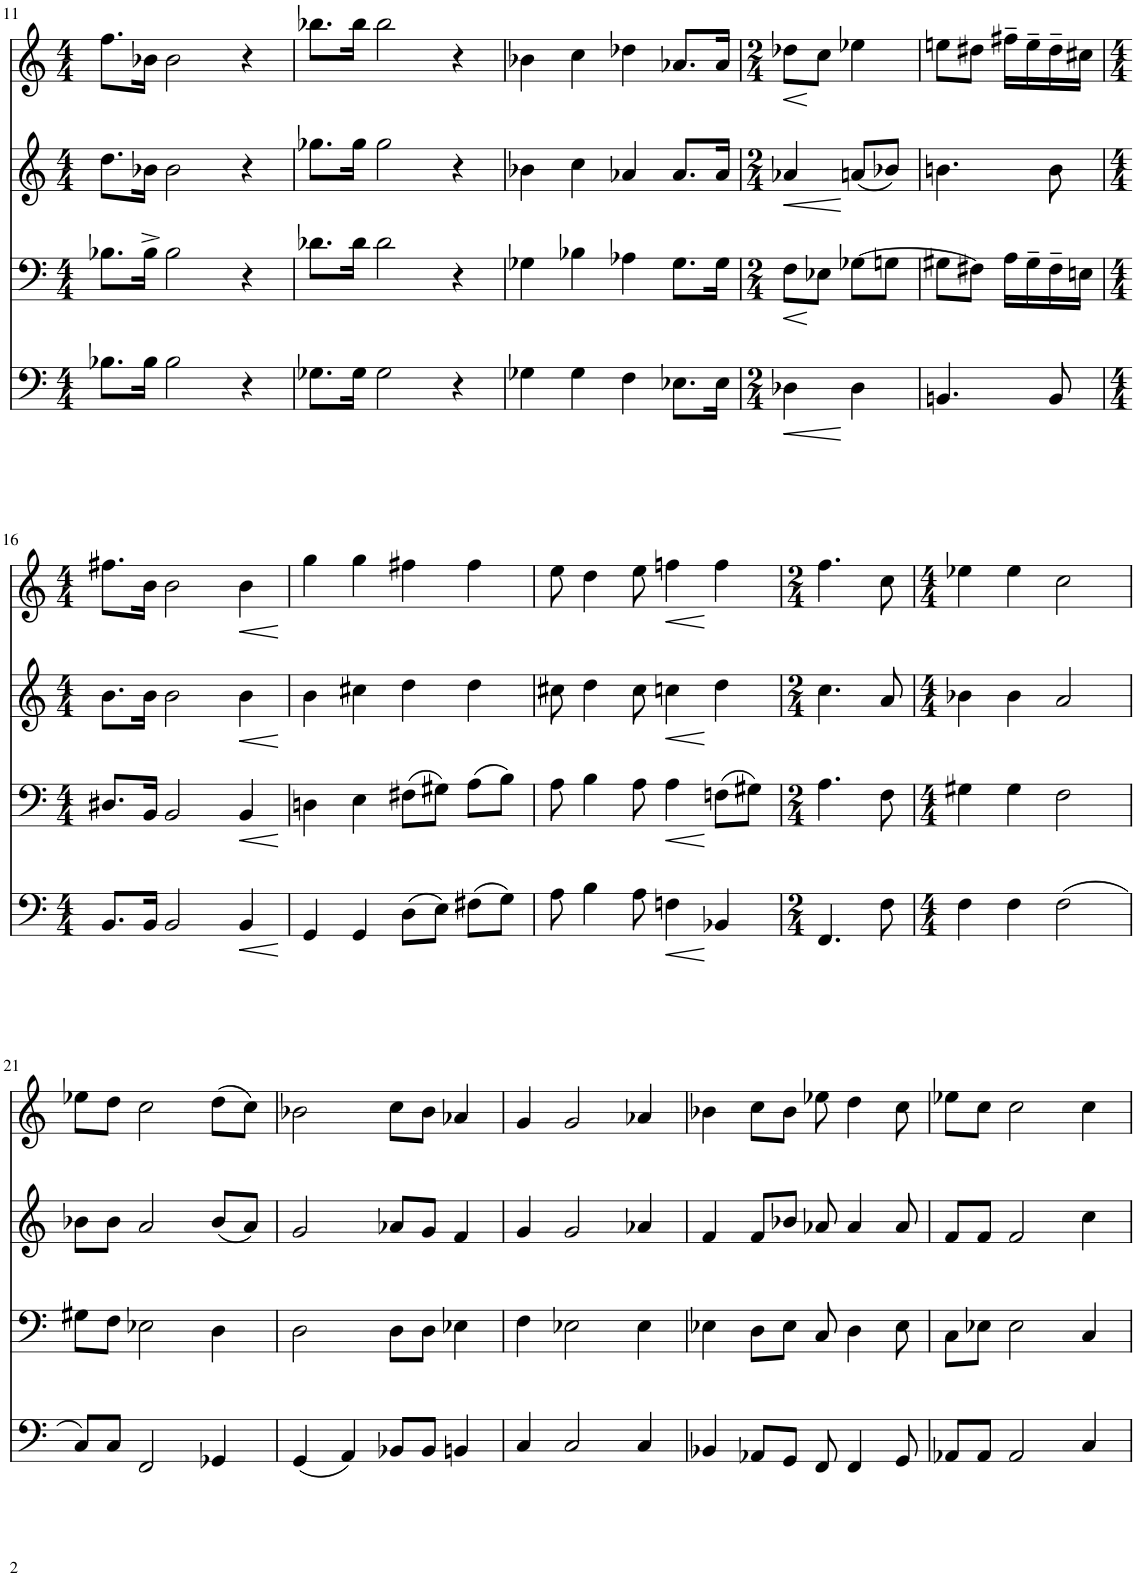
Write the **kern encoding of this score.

**kern	**dynam	**kern	**dynam	**kern	**dynam	**kern	**dynam
*part4	*part4	*part3	*part3	*part2	*part2	*part1	*part1
*staff4	*staff4	*staff3	*staff3	*staff2	*staff2	*staff1	*staff1
*I"Piano	*	*I"Piano	*	*I"Piano	*	*I"Piano	*
*I'Pno	*	*I'Pno	*	*I'Pno	*	*I'Pno	*
!!LO:PB:g=z
*clefF4	*	*clefF4	*	*clefG2	*	*clefG2	*
*k[]	*	*k[]	*	*k[]	*	*k[]	*
*M4/4	*	*M4/4	*	*M4/4	*	*M4/4	*
=11	=11	=11	=11	=11	=11	=11	=11
8.B-X\L	.	8.B-X\L	.	8.dd\L	.	8.ff\L	.
16B-\Jk	.	16B-^\Jk	.	16b-X\Jk	.	16b-X\Jk	.
2B-\	.	2B-\	.	2b-\	.	2b-\	.
4r	.	4r	.	4r	.	4r	.
=12	=12	=12	=12	=12	=12	=12	=12
8.G-X\L	.	8.d-X\L	.	8.gg-X\L	.	8.bb-X\L	.
16G-\Jk	.	16d-\Jk	.	16gg-\Jk	.	16bb-\Jk	.
2G-\	.	2d-\	.	2gg-\	.	2bb-\	.
4r	.	4r	.	4r	.	4r	.
=13	=13	=13	=13	=13	=13	=13	=13
4G-X\	.	4G-X\	.	4b-X\	.	4b-X\	.
4G-\	.	4B-X\	.	4cc\	.	4cc\	.
4F\	.	4A-X\	.	4a-X/	.	4dd-X\	.
8.E-X\L	.	8.G-\L	.	8.a-/L	.	8.a-X/L	.
16E-\Jk	.	16G-\Jk	.	16a-/Jk	.	16a-/Jk	.
=14	=14	=14	=14	=14	=14	=14	=14
*M2/4	*	*M2/4	*	*M2/4	*	*M2/4	*
!	!LO:HP:b	!	!LO:HP:b	!	!LO:HP:b	!	!LO:HP:b
4D-X\	<	8F\L	<	4a-X/	<	8dd-X\L	<
.	.	8E-X\J	[	.	.	8cc\J	[
4D-\	[	[8G-X\L	.	(8an/L	[	4ee-X\	.
.	.	8Gn\J	.	8b-X/J)	.	.	.
=15	=15	=15	=15	=15	=15	=15	=15
4.BBn/	.	8G#X\L	.	4.bn\	.	8een\L	.
.	.	8F#X\J]	.	.	.	8dd#X\J	.
.	.	16A\LL	.	.	.	16ff#X~\LL	.
.	.	16G#~\	.	.	.	16ee~\	.
8BB/	.	16F#~\	.	8b\	.	16dd#~\	.
.	.	16En\JJ	.	.	.	16cc#X\JJ	.
!!LO:LB:g=z
=16	=16	=16	=16	=16	=16	=16	=16
*M4/4	*	*M4/4	*	*M4/4	*	*M4/4	*
8.BB/L	.	8.D#X/L	.	8.b\L	.	8.ff#X\L	.
16BB/Jk	.	16BB/Jk	.	16b\Jk	.	16b\Jk	.
2BB/	.	2BB/	.	2b\	.	2b\	.
!	!LO:HP:b	!	!LO:HP:b	!	!LO:HP:b	!	!LO:HP:b
4BB/	<	4BB/	<	4b\	<	4b\	<
.	[	.	[	.	[	.	[
=17	=17	=17	=17	=17	=17	=17	=17
4GG/	.	4Dn\	.	4b\	.	4gg\	.
4GG/	.	4E\	.	4cc#X\	.	4gg\	.
(8D\L	.	(8F#X\L	.	4dd\	.	4ff#X\	.
8E\J)	.	8G#X\J)	.	.	.	.	.
(8F#X\L	.	(8A\L	.	4dd\	.	4ff#\	.
8G\J)	.	8B\J)	.	.	.	.	.
=18	=18	=18	=18	=18	=18	=18	=18
8A\	.	8A\	.	8cc#X\	.	8ee\	.
4B\	.	4B\	.	4dd\	.	4dd\	.
8A\	.	8A\	.	8cc#\	.	8ee\	.
!	!LO:HP:b	!	!LO:HP:b	!	!LO:HP:b	!	!LO:HP:b
4Fn\	<	4A\	<	4ccn\	<	4ffn\	<
4BB-X/	[	(8Fn\L	[	4dd\	[	4ff\	[
.	.	8G#X\J)	.	.	.	.	.
=19	=19	=19	=19	=19	=19	=19	=19
*M2/4	*	*M2/4	*	*M2/4	*	*M2/4	*
4.FF/	.	4.A\	.	4.cc\	.	4.ff\	.
8F\	.	8F\	.	8a/	.	8cc\	.
=20	=20	=20	=20	=20	=20	=20	=20
*M4/4	*	*M4/4	*	*M4/4	*	*M4/4	*
4F\	.	4G#X\	.	4b-X\	.	4ee-X\	.
4F\	.	4G#\	.	4b-\	.	4ee-\	.
(2F\	.	2F\	.	2a/	.	2cc\	.
!!LO:LB:g=z
=21	=21	=21	=21	=21	=21	=21	=21
8C/L)	.	8G#X\L	.	8b-X\L	.	8ee-X\L	.
8C/J	.	8F\J	.	8b-\J	.	8dd\J	.
2FF/	.	2E-X\	.	2a/	.	2cc\	.
4GG-X/	.	4D\	.	(8b-/L	.	(8dd\L	.
.	.	.	.	8a/J)	.	8cc\J)	.
=22	=22	=22	=22	=22	=22	=22	=22
(4GG/	.	2D\	.	2g/	.	2b-X\	.
4AA/)	.	.	.	.	.	.	.
8BB-X/L	.	8D\L	.	8a-X/L	.	8cc\L	.
8BB-/J	.	8D\J	.	8g/J	.	8b-\J	.
4BBn/	.	4E-X\	.	4f/	.	4a-X/	.
=23	=23	=23	=23	=23	=23	=23	=23
4C/	.	4F\	.	4g/	.	4g/	.
2C/	.	2E-X\	.	2g/	.	2g/	.
4C/	.	4E-\	.	4a-X/	.	4a-X/	.
=24	=24	=24	=24	=24	=24	=24	=24
4BB-X/	.	4E-X\	.	4f/	.	4b-X\	.
8AA-X/L	.	8D\L	.	8f/L	.	8cc\L	.
8GG/J	.	8E-\J	.	8b-X/J	.	8b-\J	.
8FF/	.	8C/	.	8a-X/	.	8ee-X\	.
4FF/	.	4D\	.	4a-/	.	4dd\	.
8GG/	.	8E-\	.	8a-/	.	8cc\	.
=25	=25	=25	=25	=25	=25	=25	=25
8AA-X/L	.	8C\L	.	8f/L	.	8ee-X\L	.
8AA-/J	.	8E-X\J	.	8f/J	.	8cc\J	.
2AA-/	.	2E-\	.	2f/	.	2cc\	.
4C/	.	4C/	.	4cc\	.	4cc\	.
=	=	=	=	=	=	=	=
*-	*-	*-	*-	*-	*-	*-	*-
